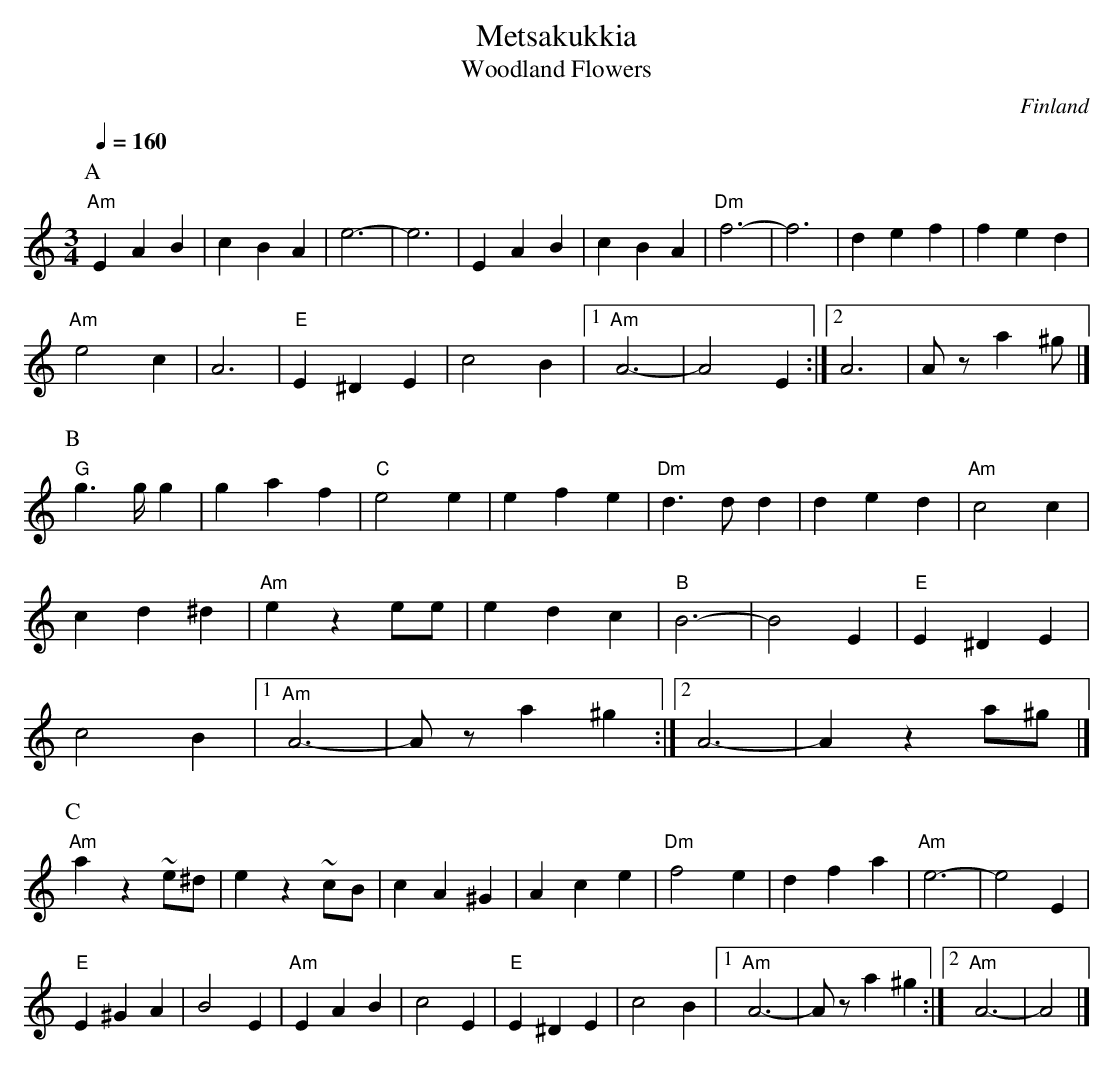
X:1
T:Metsakukkia
T:Woodland Flowers
M:3/4
L:1/8
O:Finland
Q:1/4=160
K:Am
P:A
"Am"E2 A2 B2 | c2 B2 A2 | e6- | e6 | E2 A2 B2 | c2 B2 A2 | "Dm"f6- | f6 | d2 e2 f2 | f2 e2 d2 |
"Am"e4 c2 | A6 | "E" E2 ^D2 E2|c4 B2|1"Am" A6-|A4 E2 :|2 A6|A z a2 ^g |]
P:B
"G"g2> g g2 | g2 a2 f2 | "C"e4 e2 | e2 f2 e2 \
| "Dm"d3 d d2 | d2 e2 d2 | "Am"c4 c2 |
c2 d2 ^d2 | "Am"e2 z2 ee | e2 d2 c2 | "B"B6- | B4 E2 | "E"E2 ^D2 E2 |
c4 B2 |[1 "Am"A6- | A z a2 ^g2 :|[2 A6- | A2 z2 a^g |]
P:C
"Am"a2 z2 ~e^d | e2  z2 ~cB | c2 A2 ^G2 | A2 c2 e2 | "Dm"f4 e2 | d2 f2 a2 | "Am"e6- | e4 E2 |
 "E"E2 ^G2 A2 | B4 E2 | "Am"E2 A2 B2 | c4 E2 |\
 "E"E2 ^D2 E2 | c4 B2 |[1 "Am"A6- | A z  a2^g2 :|[2 "Am" A6- | A4 |]
